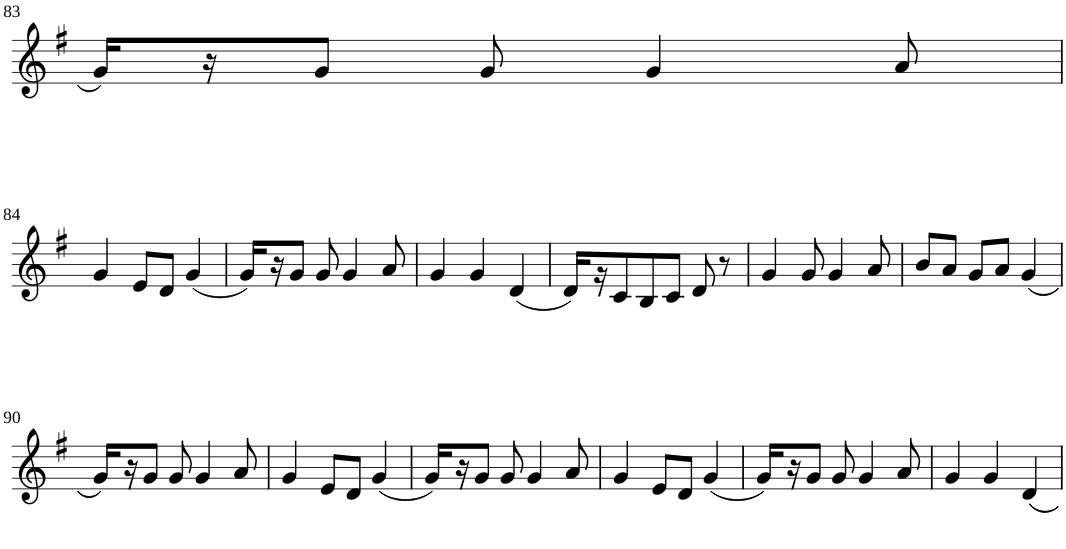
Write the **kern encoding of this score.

**kern
*part1
*staff1
*I"Violin
!!LO:PB:g=z
*clefG2
*k[f#]
*G:
*M3/4
=83
16g/LL
16r
8g/J
8g/
4g/
8a/
!!LO:LB:g=z
=84
4g/
8e/L
8d/J
(4g/
=85
16g/LL)
16r
8g/J
8g/
4g/
8a/
=86
4g/
4g/
(4d/
=87
16d/LL)
16r
8c/
8B/
8c/J
8d/
8r
=88
4g/
8g/
4g/
8a/
=89
8b/L
8a/J
8g/L
8a/J
(4g/
!!LO:LB:g=z
=90
16g/LL)
16r
8g/J
8g/
4g/
8a/
=91
4g/
8e/L
8d/J
(4g/
=92
16g/LL)
16r
8g/J
8g/
4g/
8a/
=93
4g/
8e/L
8d/J
(4g/
=94
16g/LL)
16r
8g/J
8g/
4g/
8a/
=95
4g/
4g/
4d/
=
*-
